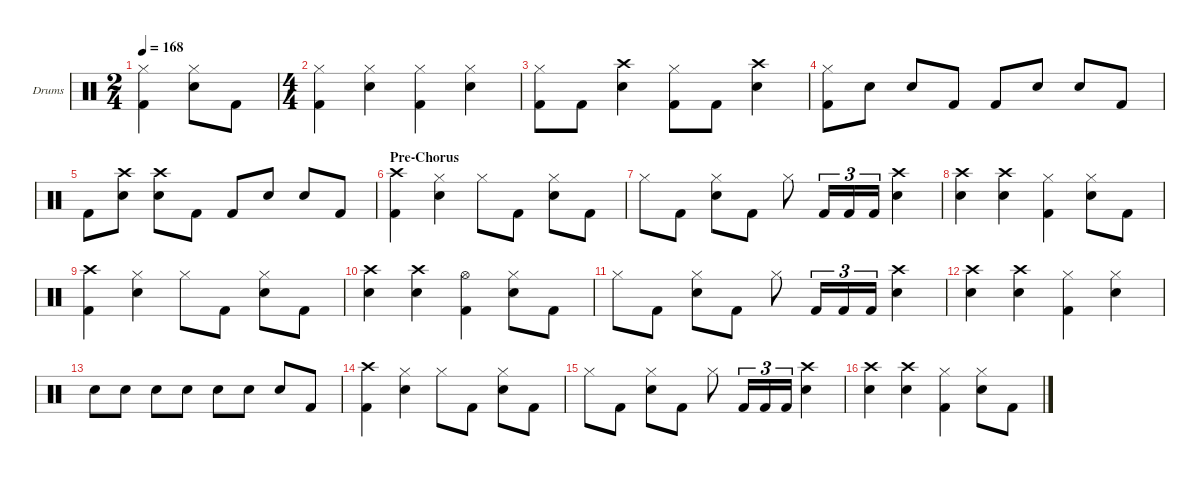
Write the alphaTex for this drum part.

\hideDynamics
\bracketExtendMode nobrackets
\firstSystemTrackNameOrientation horizontal
\otherSystemsTrackNameOrientation horizontal
\track ("Drumkit" "Drums") {instrument percussion}
\staff {score}
\articulation defaults
\ts (2 4)
\tempo 168
\clef neutral
\ks c
("Hi-Hat (closed)" "Kick (hit) 2").4{dy fff} ("Snare (hit) 2" "Hi-Hat (closed)").8 "Kick (hit) 2".8 |
\ts (4 4)
("Kick (hit) 2" "Hi-Hat (closed)").4 ("Snare (hit) 2" "Hi-Hat (closed)").4 ("Kick (hit) 2" "Hi-Hat (closed)").4 ("Snare (hit) 2" "Hi-Hat (closed)").4 |
("Kick (hit) 2" "Hi-Hat (closed)").8 "Kick (hit) 2".8 ("Crash high (hit)" "Snare (hit) 2").4 ("Kick (hit) 2" "Hi-Hat (closed)").8 "Kick (hit) 2".8 ("Crash high (hit)" "Snare (hit) 2").4 |
("Kick (hit) 2" "Hi-Hat (closed)").8 "Snare (hit) 2".8{dy f} "Snare (hit) 2".8 "Kick (hit) 2".8{dy fff} "Kick (hit) 2".8 "Snare (hit) 2".8{dy f} "Snare (hit) 2".8 "Kick (hit) 2".8{dy fff} |
"Kick (hit) 2".8 ("Snare (hit) 2" "Crash high (hit)").8 ("Snare (hit) 2" "Crash high (hit)").8 "Kick (hit) 2".8 "Kick (hit) 2".8 "Snare (hit) 2".8{dy f} "Snare (hit) 2".8 "Kick (hit) 2".8{dy fff} |
\section ("" "Pre-Chorus")
("Kick (hit) 2" "Crash high (hit)").4 ("Hi-Hat (closed)" "Snare (hit) 2").4 "Hi-Hat (closed)".8 "Kick (hit) 2".8 ("Snare (hit) 2" "Hi-Hat (closed)").8 "Kick (hit) 2".8 |
"Hi-Hat (closed)".8 "Kick (hit) 2".8 ("Snare (hit) 2" "Hi-Hat (closed)").8 "Kick (hit) 2".8 "Hi-Hat (closed)".8 "Kick (hit) 2".16{tu (3 2)} "Kick (hit) 2".16{tu (3 2)} "Kick (hit) 2".16{tu (3 2)} ("Crash high (hit)" "Snare (hit) 2").4 |
("Crash high (hit)" "Snare (hit) 2").4 ("Crash high (hit)" "Snare (hit) 2").4 ("Hi-Hat (closed)" "Kick (hit) 2").4 ("Snare (hit) 2" "Hi-Hat (closed)").8 "Kick (hit) 2".8 |
("Kick (hit) 2" "Crash high (hit)").4 ("Hi-Hat (closed)" "Snare (hit) 2").4 "Hi-Hat (closed)".8 "Kick (hit) 2".8 ("Snare (hit) 2" "Hi-Hat (closed)").8 "Kick (hit) 2".8 |
("Crash high (hit)" "Snare (hit) 2").4 ("Crash high (hit)" "Snare (hit) 2").4 ("Hi-Hat (open)" "Kick (hit) 2").4 ("Snare (hit) 2" "Hi-Hat (closed)").8 "Kick (hit) 2".8 |
"Hi-Hat (closed)".8 "Kick (hit) 2".8 ("Snare (hit) 2" "Hi-Hat (closed)").8 "Kick (hit) 2".8 "Hi-Hat (closed)".8 "Kick (hit) 2".16{tu (3 2)} "Kick (hit) 2".16{tu (3 2)} "Kick (hit) 2".16{tu (3 2)} ("Crash high (hit)" "Snare (hit) 2").4 |
("Snare (hit) 2" "Crash high (hit)").4 ("Snare (hit) 2" "Crash high (hit)").4 ("Kick (hit) 2" "Hi-Hat (closed)").4 ("Hi-Hat (closed)" "Snare (hit) 2").4 |
"Snare (hit) 2".8{dy f} "Snare (hit) 2".8{dy fff} "Snare (hit) 2".8 "Snare (hit) 2".8{dy f} "Snare (hit) 2".8{dy fff} "Snare (hit) 2".8 "Snare (hit) 2".8{dy f} "Kick (hit) 2".8{dy fff} |
("Kick (hit) 2" "Crash high (hit)").4 ("Hi-Hat (closed)" "Snare (hit) 2").4 "Hi-Hat (closed)".8 "Kick (hit) 2".8 ("Snare (hit) 2" "Hi-Hat (closed)").8 "Kick (hit) 2".8 |
"Hi-Hat (closed)".8 "Kick (hit) 2".8 ("Snare (hit) 2" "Hi-Hat (closed)").8 "Kick (hit) 2".8 "Hi-Hat (closed)".8 "Kick (hit) 2".16{tu (3 2)} "Kick (hit) 2".16{tu (3 2)} "Kick (hit) 2".16{tu (3 2)} ("Crash high (hit)" "Snare (hit) 2").4 |
("Crash high (hit)" "Snare (hit) 2").4 ("Crash high (hit)" "Snare (hit) 2").4 ("Hi-Hat (closed)" "Kick (hit) 2").4 ("Snare (hit) 2" "Hi-Hat (closed)").8 "Kick (hit) 2".8
